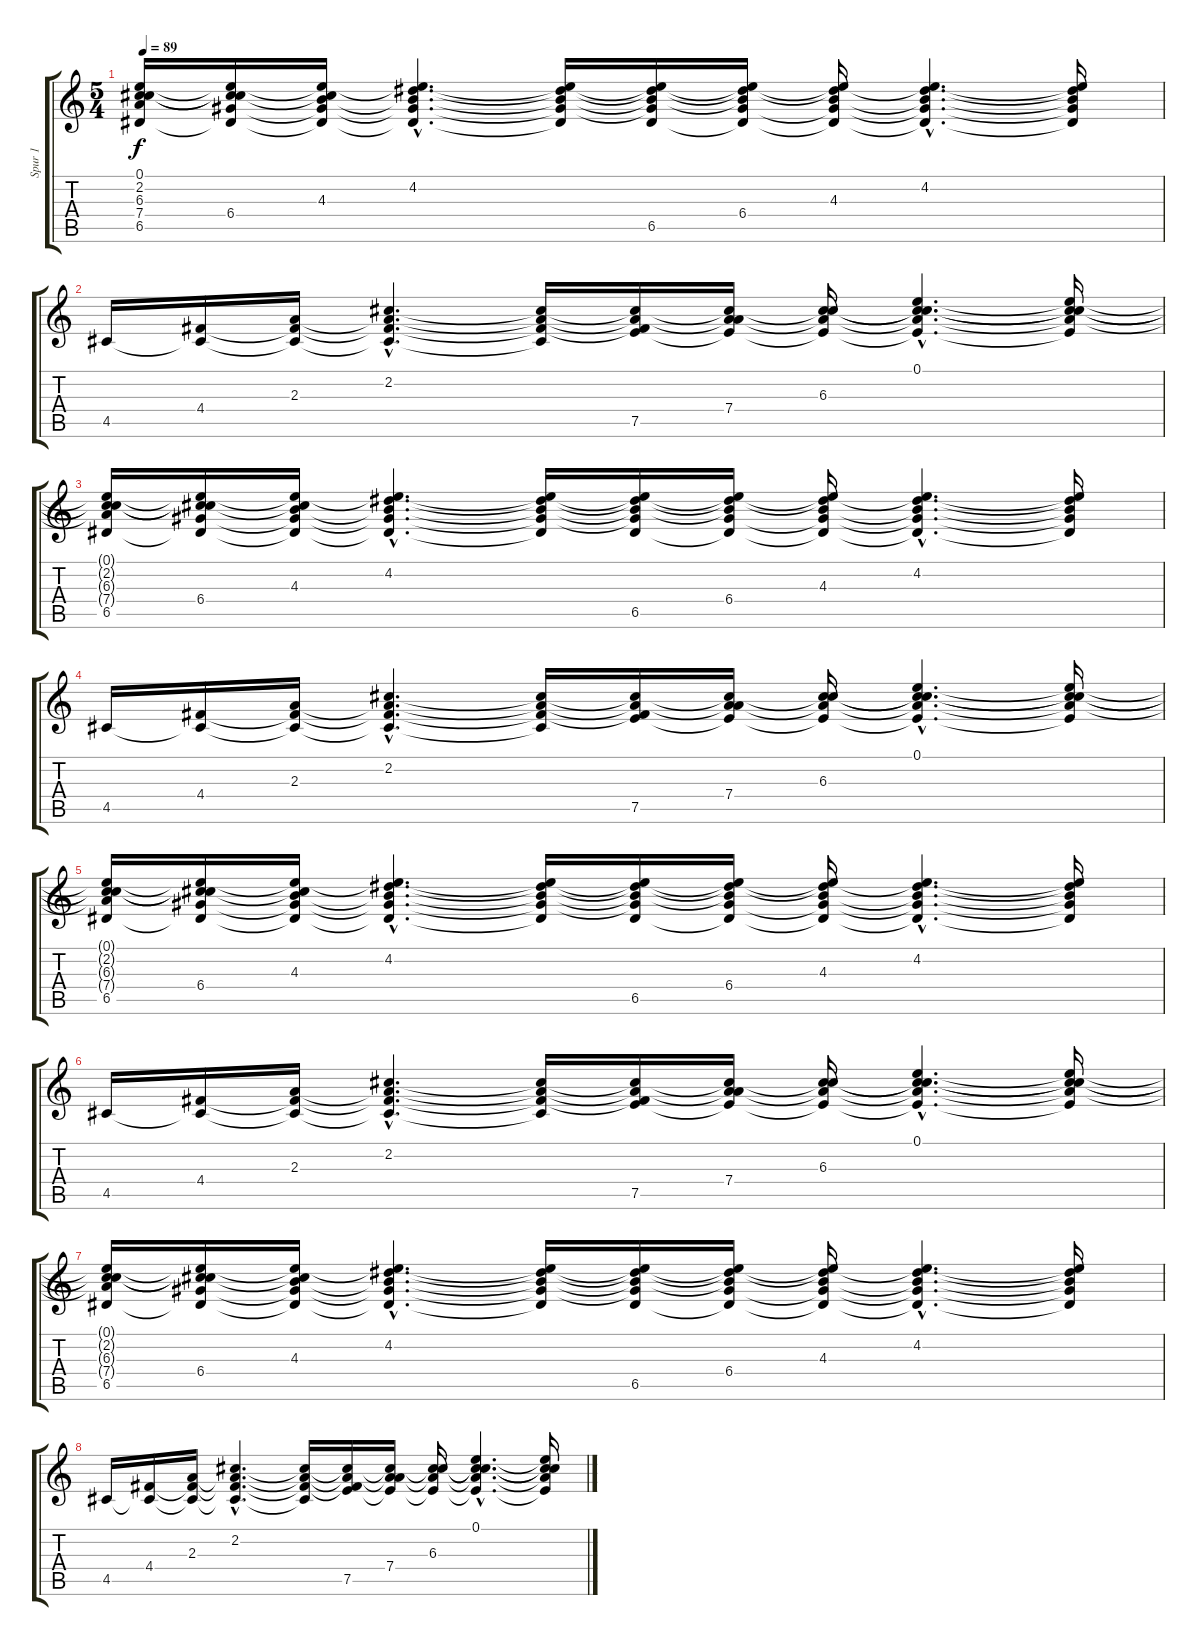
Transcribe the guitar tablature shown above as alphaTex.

\track ("Spur 1" "Spur 1") {instrument electricguitarjazz}
\staff {score tabs}
\tuning (E4 B3 G3 D3 A2 E2) {hide}
\ts (5 4)
\tempo 89
\clef g2
\ks c
(0.1{t} 2.2{t} 6.3{t} 7.4{t} 6.5).16{dy f} (0.1{t} 2.2{t} 6.3{t} 6.4 6.5{t}).16 (0.1{t} 2.2{t} 4.3 6.4{t} 6.5{t}).16 (0.1{hac t} 4.2{hac} 4.3{hac t} 6.4{hac t} 6.5{hac t}).4{d} (0.1{t} 4.2{t} 4.3{t} 6.4{t} 6.5{t}).16 (0.1{t} 4.2{t} 4.3{t} 6.4{t} 6.5).16 (0.1{t} 4.2{t} 4.3{t} 6.4 6.5{t}).16 (0.1{t} 4.2{t} 4.3 6.4{t} 6.5{t}).16 (0.1{hac t} 4.2{hac} 4.3{hac t} 6.4{hac t} 6.5{hac t}).4{d} (0.1{t} 4.2{t} 4.3{t} 6.4{t} 6.5{t}).16 |
4.5.16 (4.4 4.5{t}).16 (2.3 4.4{t} 4.5{t}).16 (2.2{hac} 2.3{hac t} 4.4{hac t} 4.5{hac t}).4{d} (2.2{t} 2.3{t} 4.4{t} 4.5{t}).16 (2.2{t} 2.3{t} 4.4{t} 7.5).16 (2.2{t} 2.3{t} 7.4 7.5{t}).16 (2.2{t} 6.3 7.4{t} 7.5{t}).16 (0.1{hac} 2.2{hac t} 6.3{hac t} 7.4{hac t} 7.5{hac t}).4{d} (0.1{t} 2.2{t} 6.3{t} 7.4{t} 7.5{t}).16 |
(0.1{t} 2.2{t} 6.3{t} 7.4{t} 6.5).16 (0.1{t} 2.2{t} 6.3{t} 6.4 6.5{t}).16 (0.1{t} 2.2{t} 4.3 6.4{t} 6.5{t}).16 (0.1{hac t} 4.2{hac} 4.3{hac t} 6.4{hac t} 6.5{hac t}).4{d} (0.1{t} 4.2{t} 4.3{t} 6.4{t} 6.5{t}).16 (0.1{t} 4.2{t} 4.3{t} 6.4{t} 6.5).16 (0.1{t} 4.2{t} 4.3{t} 6.4 6.5{t}).16 (0.1{t} 4.2{t} 4.3 6.4{t} 6.5{t}).16 (0.1{hac t} 4.2{hac} 4.3{hac t} 6.4{hac t} 6.5{hac t}).4{d} (0.1{t} 4.2{t} 4.3{t} 6.4{t} 6.5{t}).16 |
4.5.16 (4.4 4.5{t}).16 (2.3 4.4{t} 4.5{t}).16 (2.2{hac} 2.3{hac t} 4.4{hac t} 4.5{hac t}).4{d} (2.2{t} 2.3{t} 4.4{t} 4.5{t}).16 (2.2{t} 2.3{t} 4.4{t} 7.5).16 (2.2{t} 2.3{t} 7.4 7.5{t}).16 (2.2{t} 6.3 7.4{t} 7.5{t}).16 (0.1{hac} 2.2{hac t} 6.3{hac t} 7.4{hac t} 7.5{hac t}).4{d} (0.1{t} 2.2{t} 6.3{t} 7.4{t} 7.5{t}).16 |
(0.1{t} 2.2{t} 6.3{t} 7.4{t} 6.5).16 (0.1{t} 2.2{t} 6.3{t} 6.4 6.5{t}).16 (0.1{t} 2.2{t} 4.3 6.4{t} 6.5{t}).16 (0.1{hac t} 4.2{hac} 4.3{hac t} 6.4{hac t} 6.5{hac t}).4{d} (0.1{t} 4.2{t} 4.3{t} 6.4{t} 6.5{t}).16 (0.1{t} 4.2{t} 4.3{t} 6.4{t} 6.5).16 (0.1{t} 4.2{t} 4.3{t} 6.4 6.5{t}).16 (0.1{t} 4.2{t} 4.3 6.4{t} 6.5{t}).16 (0.1{hac t} 4.2{hac} 4.3{hac t} 6.4{hac t} 6.5{hac t}).4{d} (0.1{t} 4.2{t} 4.3{t} 6.4{t} 6.5{t}).16 |
4.5.16 (4.4 4.5{t}).16 (2.3 4.4{t} 4.5{t}).16 (2.2{hac} 2.3{hac t} 4.4{hac t} 4.5{hac t}).4{d} (2.2{t} 2.3{t} 4.4{t} 4.5{t}).16 (2.2{t} 2.3{t} 4.4{t} 7.5).16 (2.2{t} 2.3{t} 7.4 7.5{t}).16 (2.2{t} 6.3 7.4{t} 7.5{t}).16 (0.1{hac} 2.2{hac t} 6.3{hac t} 7.4{hac t} 7.5{hac t}).4{d} (0.1{t} 2.2{t} 6.3{t} 7.4{t} 7.5{t}).16 |
(0.1{t} 2.2{t} 6.3{t} 7.4{t} 6.5).16 (0.1{t} 2.2{t} 6.3{t} 6.4 6.5{t}).16 (0.1{t} 2.2{t} 4.3 6.4{t} 6.5{t}).16 (0.1{hac t} 4.2{hac} 4.3{hac t} 6.4{hac t} 6.5{hac t}).4{d} (0.1{t} 4.2{t} 4.3{t} 6.4{t} 6.5{t}).16 (0.1{t} 4.2{t} 4.3{t} 6.4{t} 6.5).16 (0.1{t} 4.2{t} 4.3{t} 6.4 6.5{t}).16 (0.1{t} 4.2{t} 4.3 6.4{t} 6.5{t}).16 (0.1{hac t} 4.2{hac} 4.3{hac t} 6.4{hac t} 6.5{hac t}).4{d} (0.1{t} 4.2{t} 4.3{t} 6.4{t} 6.5{t}).16 |
4.5.16 (4.4 4.5{t}).16 (2.3 4.4{t} 4.5{t}).16 (2.2{hac} 2.3{hac t} 4.4{hac t} 4.5{hac t}).4{d} (2.2{t} 2.3{t} 4.4{t} 4.5{t}).16 (2.2{t} 2.3{t} 4.4{t} 7.5).16 (2.2{t} 2.3{t} 7.4 7.5{t}).16 (2.2{t} 6.3 7.4{t} 7.5{t}).16 (0.1{hac} 2.2{hac t} 6.3{hac t} 7.4{hac t} 7.5{hac t}).4{d} (0.1{t} 2.2{t} 6.3{t} 7.4{t} 7.5{t}).16
